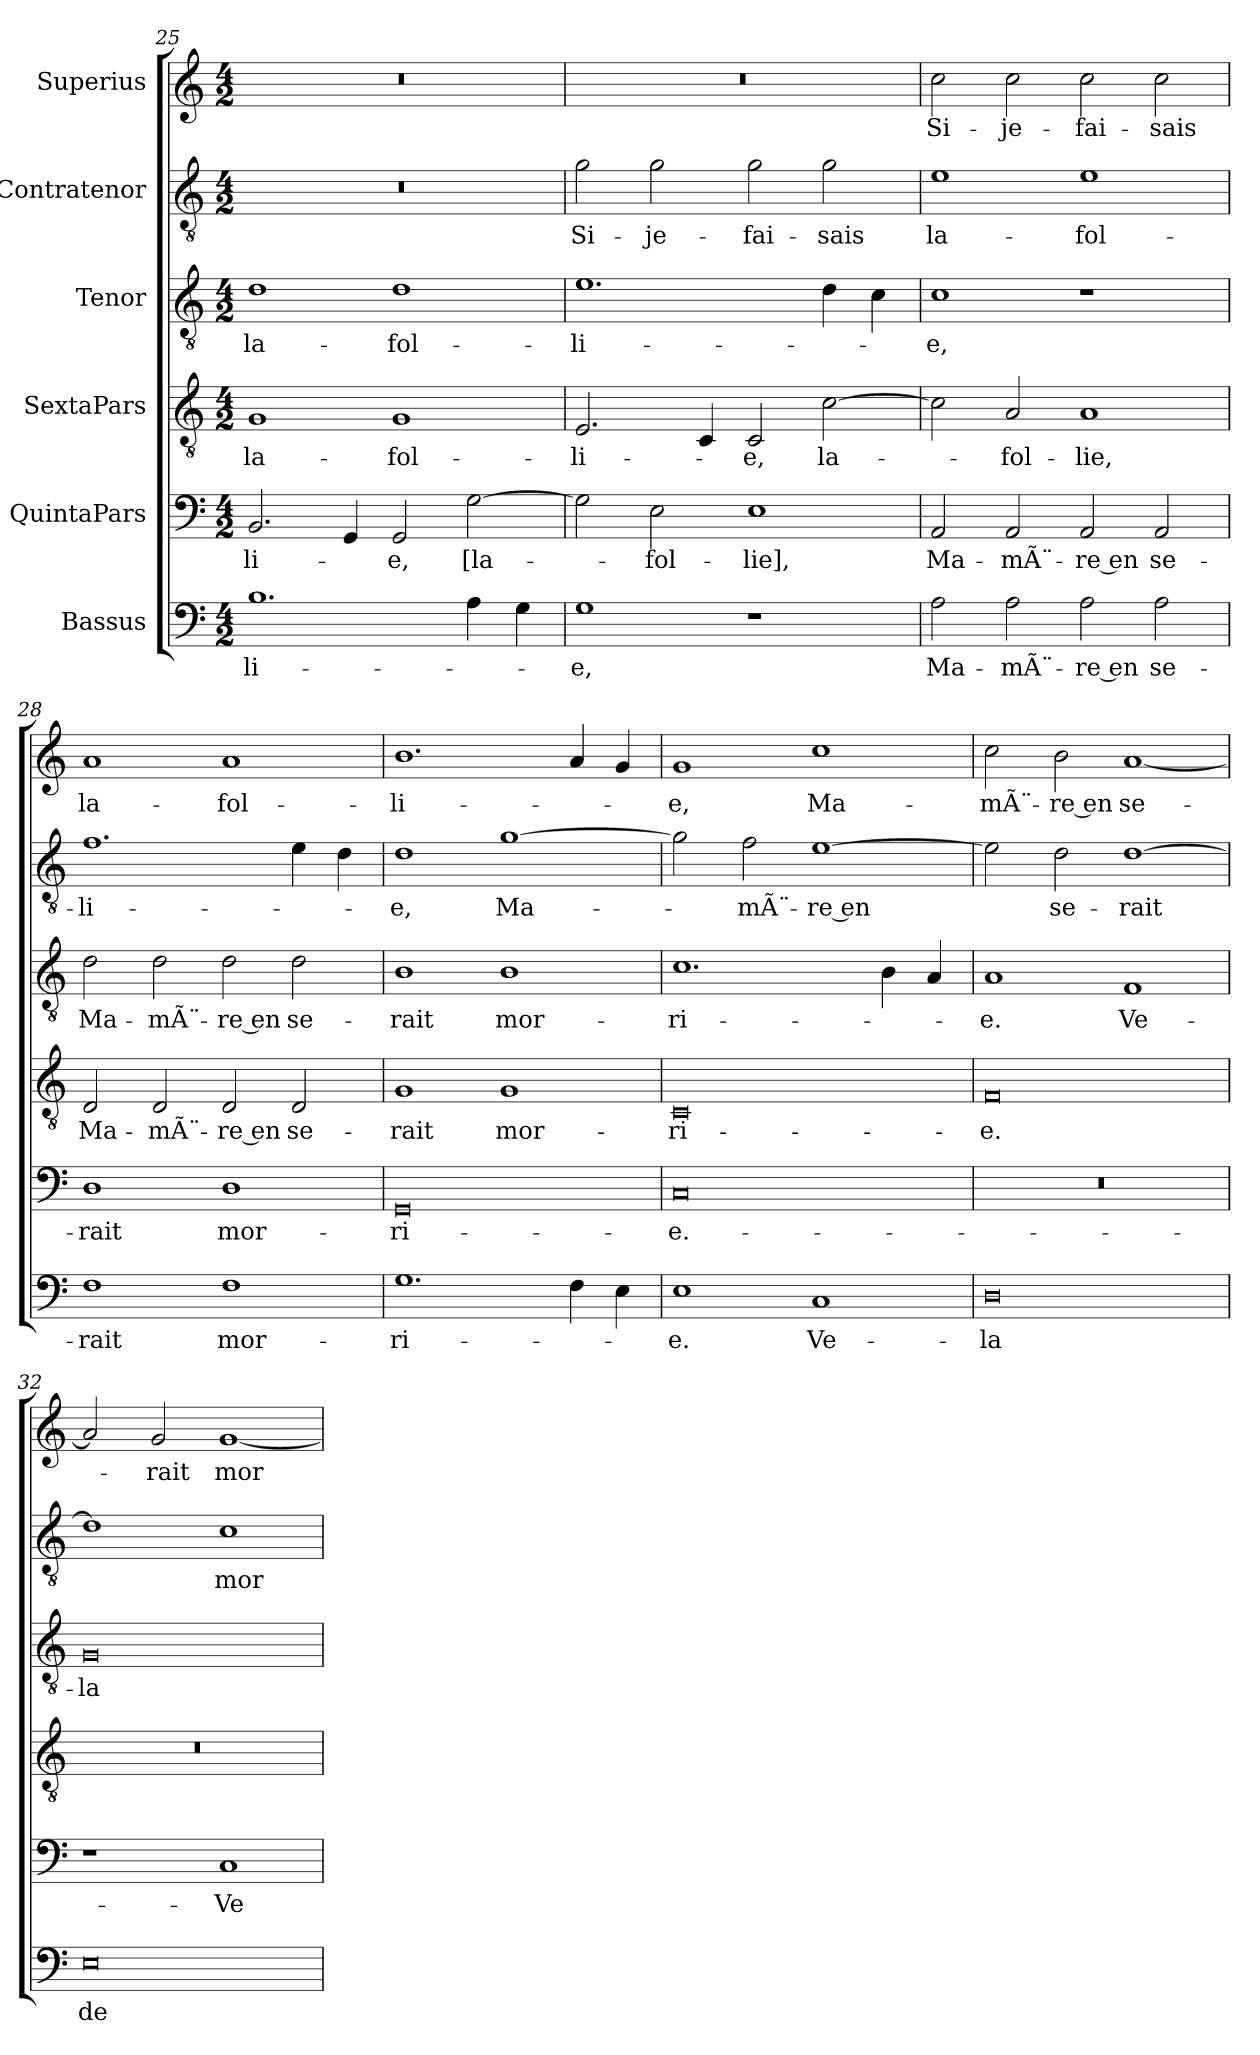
**kern	**text	**kern	**text	**kern	**text	**kern	**text	**kern	**text	**kern	**text
*part6	*part6	*part5	*part5	*part4	*part4	*part3	*part3	*part2	*part2	*part1	*part1
*staff6	*staff6	*staff5	*staff5	*staff4	*staff4	*staff3	*staff3	*staff2	*staff2	*staff1	*staff1
*I"Bassus	*	*I"QuintaPars	*	*I"SextaPars	*	*I"Tenor	*	*I"Contratenor	*	*I"Superius	*
*clefF4	*	*clefF4	*	*clefGv2	*	*clefGv2	*	*clefGv2	*	*clefG2	*
*k[]	*	*k[]	*	*k[]	*	*k[]	*	*k[]	*	*k[]	*
*M4/2	*	*M4/2	*	*M4/2	*	*M4/2	*	*M4/2	*	*M4/2	*
=25	=25	=25	=25	=25	=25	=25	=25	=25	=25	=25	=25
1.B\	-li-	2.BB/	-li-	1G/	la-	1d\	la-	0r	.	0r	.
.	.	4GG/	.	.	.	.	.	.	.	.	.
.	.	2GG/	-e,	1G/	fol-	1d\	fol-	.	.	.	.
4A\	.	[2G\	[la-	.	.	.	.	.	.	.	.
4G\	.	.	.	.	.	.	.	.	.	.	.
=26	=26	=26	=26	=26	=26	=26	=26	=26	=26	=26	=26
1G\	-e,	2G\]	.	2.E/	-li-	1.e\	-li-	2g\	Si-	0r	.
.	.	2E\	fol-	.	.	.	.	2g\	je-	.	.
.	.	.	.	4C/	.	.	.	.	.	.	.
1r	.	1E\	-lie],	2C/	-e,	.	.	2g\	fai-	.	.
.	.	.	.	[2c\	la-	4d\	.	2g\	-sais	.	.
.	.	.	.	.	.	4c\	.	.	.	.	.
=27	=27	=27	=27	=27	=27	=27	=27	=27	=27	=27	=27
2A\	Ma-	2AA/	Ma-	2c\]	.	1c\	-e,	1e\	la-	2cc\	Si-
2A\	mÃ¨-	2AA/	mÃ¨-	2A/	fol-	.	.	.	.	2cc\	je-
2A\	-re en	2AA/	-re en	1A/	-lie,	1r	.	1e\	fol-	2cc\	fai-
2A\	se-	2AA/	se-	.	.	.	.	.	.	2cc\	-sais
=28	=28	=28	=28	=28	=28	=28	=28	=28	=28	=28	=28
1F\	-rait	1D\	-rait	2D/	Ma-	2d\	Ma-	1.f\	-li-	1a/	la-
.	.	.	.	2D/	mÃ¨-	2d\	mÃ¨-	.	.	.	.
1F\	mor-	1D\	mor-	2D/	-re en	2d\	-re en	.	.	1a/	fol-
.	.	.	.	2D/	se-	2d\	se-	4e\	.	.	.
.	.	.	.	.	.	.	.	4d\	.	.	.
=29	=29	=29	=29	=29	=29	=29	=29	=29	=29	=29	=29
1.G\	-ri-	0GG/	-ri-	1G/	-rait	1B\	-rait	1d\	-e,	1.b\	-li-
.	.	.	.	1G/	mor-	1B\	mor-	[1g\	Ma-	.	.
4F\	.	.	.	.	.	.	.	.	.	4a/	.
4E\	.	.	.	.	.	.	.	.	.	4g/	.
=30	=30	=30	=30	=30	=30	=30	=30	=30	=30	=30	=30
1E\	-e.	0C/	e.-	0C/	-ri-	1.c\	-ri-	2g\]	.	1g/	-e,
.	.	.	.	.	.	.	.	2f\	mÃ¨-	.	.
1C/	Ve-	.	.	.	.	.	.	[1e\	-re en	1cc\	Ma-
.	.	.	.	.	.	4B\	.	.	.	.	.
.	.	.	.	.	.	4A/	.	.	.	.	.
=31	=31	=31	=31	=31	=31	=31	=31	=31	=31	=31	=31
0D\	-la	0r	.	0F/	-e.	1A/	-e.	2e\]	.	2cc\	mÃ¨-
.	.	.	.	.	.	.	.	2d\	se-	2b\	-re en
.	.	.	.	.	.	1F/	Ve-	[1d\	-rait	[1a/	se-
=32	=32	=32	=32	=32	=32	=32	=32	=32	=32	=32	=32
0E\	de-	1r	.	0r	.	0G/	-la	1d\]	.	2a/]	.
.	.	.	.	.	.	.	.	.	.	2g/	-rait
.	.	1C/	Ve-	.	.	.	.	1c\	mor-	[1g/	mor-
=	=	=	=	=	=	=	=	=	=	=	=
*-	*-	*-	*-	*-	*-	*-	*-	*-	*-	*-	*-
